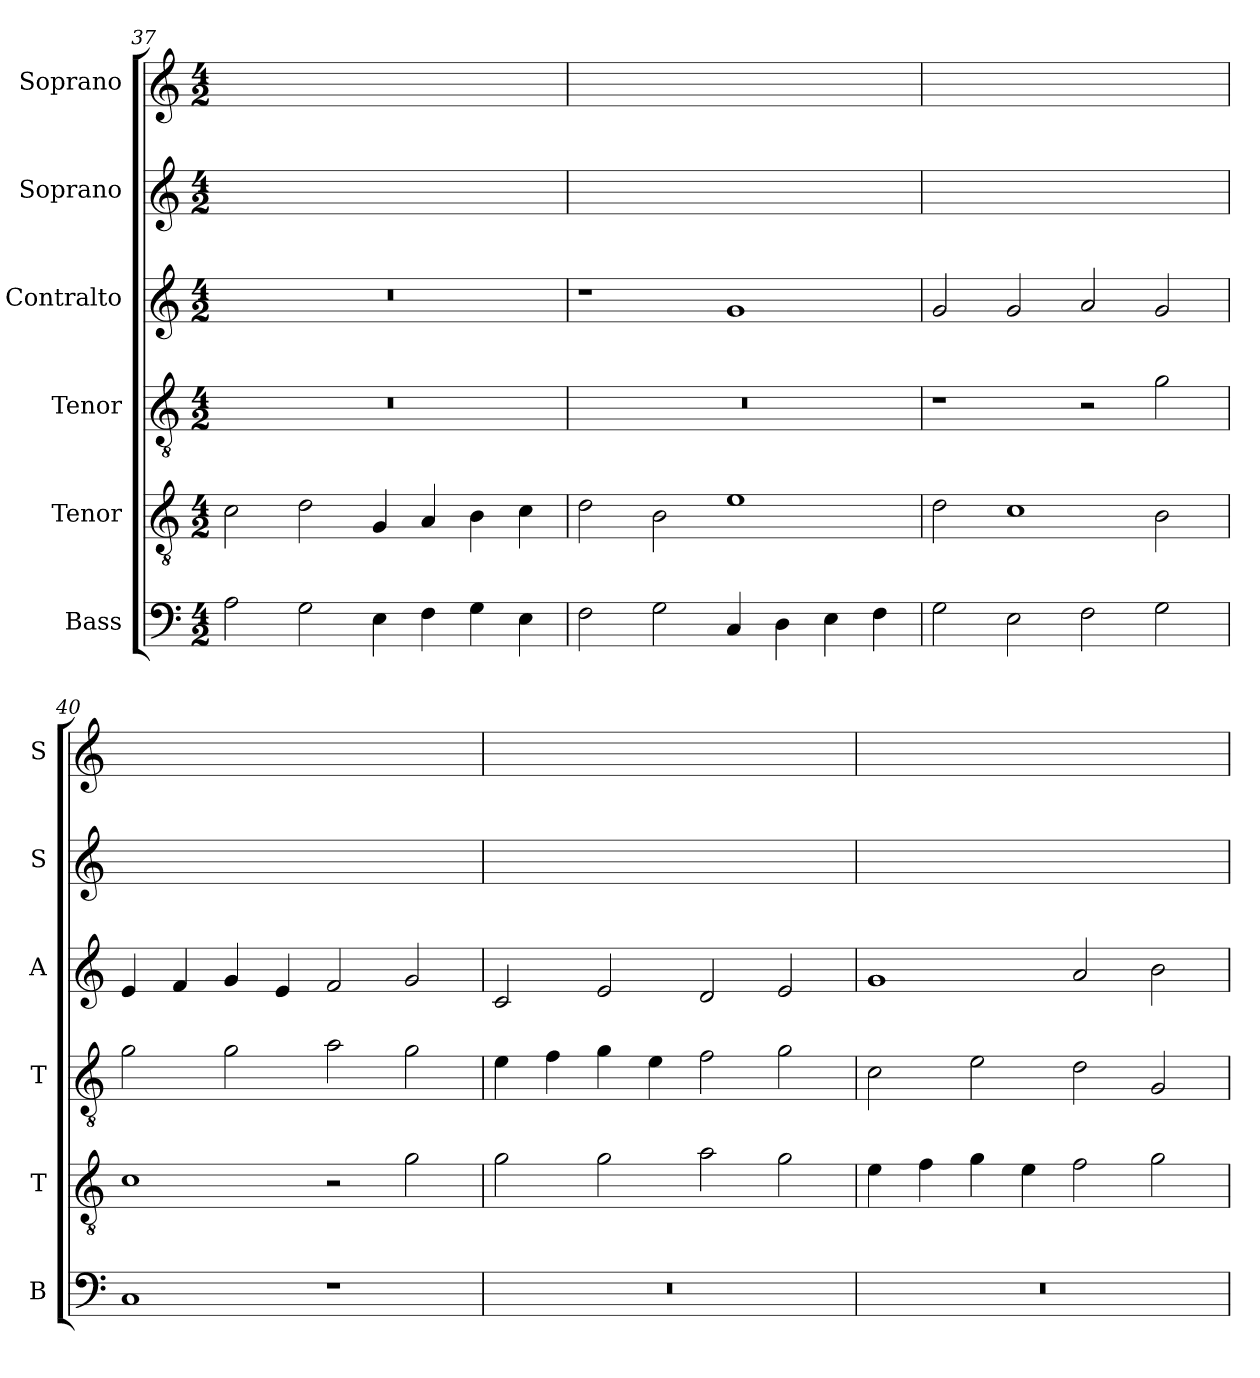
**kern	**kern	**kern	**kern	**kern	**kern
*part6	*part5	*part4	*part3	*part2	*part1
*staff6	*staff5	*staff4	*staff3	*staff2	*staff1
*I"Bass	*I"Tenor	*I"Tenor	*I"Contralto	*I"Soprano	*I"Soprano
*I'B	*I'T	*I'T	*I'A	*I'S	*I'S
*clefF4	*clefGv2	*clefGv2	*clefG2	*clefG2	*clefG2
*k[]	*k[]	*k[]	*k[]	*k[]	*k[]
*C:ion	*C:ion	*C:ion	*C:ion	*C:ion	*C:ion
*M4/2	*M4/2	*M4/2	*M4/2	*M4/2	*M4/2
=37	=37	=37	=37	=37	=37
2A	2c	0r	0r	0ryy	0ryy
2G	2d	.	.	.	.
4E	4G	.	.	.	.
4F	4A	.	.	.	.
4G	4B	.	.	.	.
4E	4c	.	.	.	.
=38	=38	=38	=38	=38	=38
2F	2d	0r	1r	0ryy	0ryy
2G	2B	.	.	.	.
4C	1e	.	1g	.	.
4D	.	.	.	.	.
4E	.	.	.	.	.
4F	.	.	.	.	.
=39	=39	=39	=39	=39	=39
2G	2d	1r	2g	0ryy	0ryy
2E	1c	.	2g	.	.
2F	.	2r	2a	.	.
2G	2B	2g	2g	.	.
=40	=40	=40	=40	=40	=40
1C	1c	2g	4e	0ryy	0ryy
.	.	.	4f	.	.
.	.	2g	4g	.	.
.	.	.	4e	.	.
1r	2r	2a	2f	.	.
.	2g	2g	2g	.	.
=41	=41	=41	=41	=41	=41
0r	2g	4e	2c	0ryy	0ryy
.	.	4f	.	.	.
.	2g	4g	2e	.	.
.	.	4e	.	.	.
.	2a	2f	2d	.	.
.	2g	2g	2e	.	.
=42	=42	=42	=42	=42	=42
0r	4e	2c	1g	0ryy	0ryy
.	4f	.	.	.	.
.	4g	2e	.	.	.
.	4e	.	.	.	.
.	2f	2d	2a	.	.
.	2g	2G	2b	.	.
=	=	=	=	=	=
*-	*-	*-	*-	*-	*-
